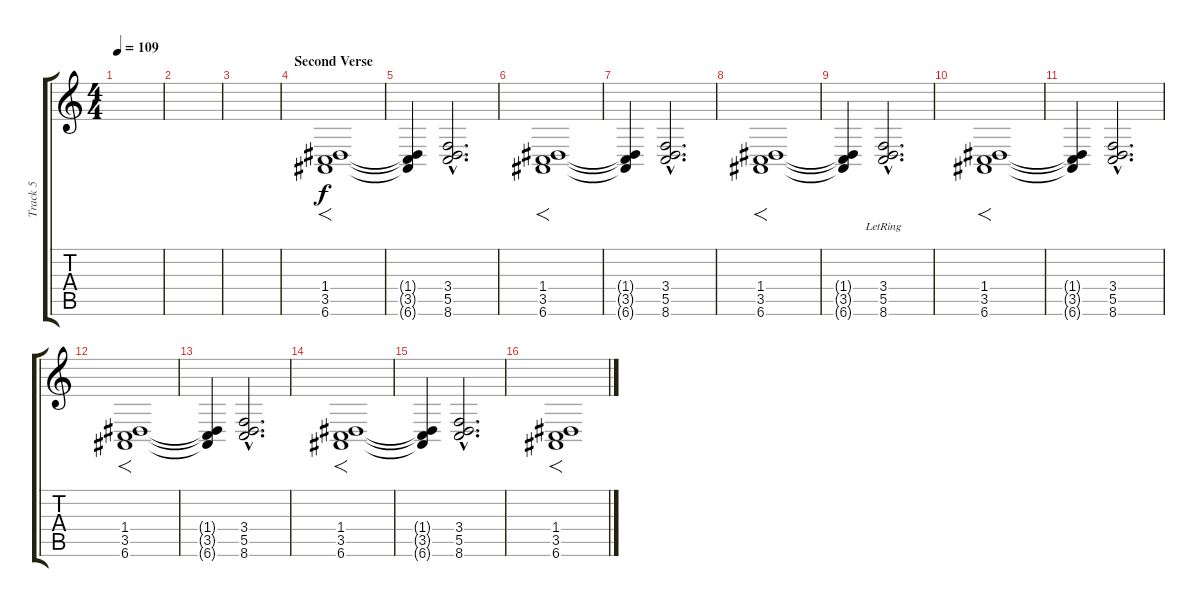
\track ("Track 5" "Track 5") {instrument stringensemble1}
\staff {score tabs}
\tuning (E4 B3 G3 D3 A2 E2) {hide}
\ts (4 4)
\tempo 109
\clef g2
\ks c
|
|
|
\section ("" "Second Verse")
(1.4 3.5 6.6).1{f} |
(1.4{t} 3.5{t} 6.6{t}).4 (3.4{hac} 5.5{hac} 8.6{hac}).2{d} |
(1.4 3.5 6.6).1{f} |
(1.4{t} 3.5{t} 6.6{t}).4 (3.4{hac} 5.5{hac} 8.6{hac}).2{d} |
(1.4 3.5 6.6).1{f} |
(1.4{t} 3.5{t} 6.6{t}).4 (3.4{hac lr} 5.5{hac lr} 8.6{hac lr}).2{d} |
(1.4 3.5 6.6).1{f} |
(1.4{t} 3.5{t} 6.6{t}).4 (3.4{hac} 5.5{hac} 8.6{hac}).2{d} |
(1.4 3.5 6.6).1{f} |
(1.4{t} 3.5{t} 6.6{t}).4 (3.4{hac} 5.5{hac} 8.6{hac}).2{d} |
(1.4 3.5 6.6).1{f} |
(1.4{t} 3.5{t} 6.6{t}).4 (3.4{hac} 5.5{hac} 8.6{hac}).2{d} |
(1.4 3.5 6.6).1{f}
